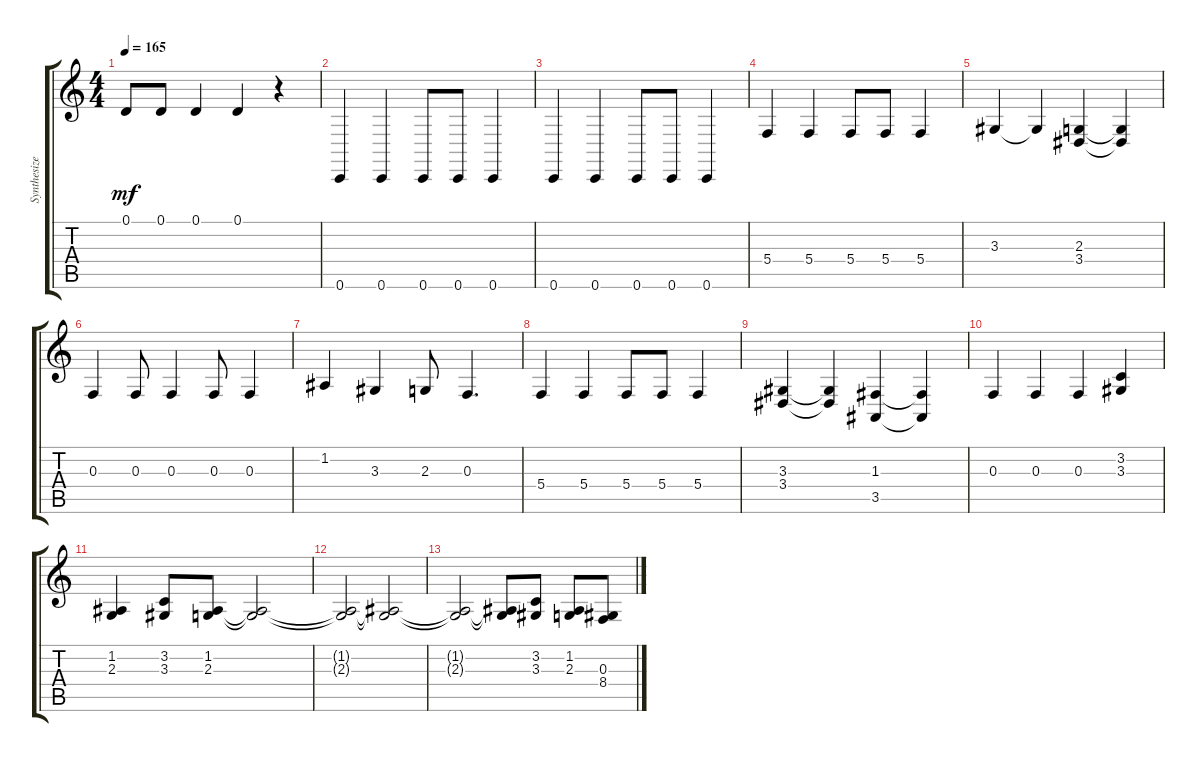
\track ("Synthesizer" "Synthesize") {instrument lead6voice}
\staff {score tabs}
\tuning (D4 A3 F3 C3 G2 C2) {hide}
\ts (4 4)
\tempo 165
\clef g2
\ks c
0.1.8{dy mf} 0.1.8 0.1.4 0.1.4 r.4 |
0.6.4 0.6.4 0.6.8 0.6.8 0.6.4 |
0.6.4 0.6.4 0.6.8 0.6.8 0.6.4 |
5.4.4 5.4.4 5.4.8 5.4.8 5.4.4 |
3.3.4 3.3{t}.4 (2.3 3.4).4 (2.3{t} 3.4{t}).4 |
0.3.4 0.3.8 0.3.4 0.3.8 0.3.4 |
1.2.4 3.3.4 2.3.8 0.3.4{d} |
5.4.4 5.4.4 5.4.8 5.4.8 5.4.4 |
(3.3 3.4).4 (3.3{t} 3.4{t}).4 (1.3 3.5).4 (1.3{t} 3.5{t}).4 |
0.3.4 0.3.4 0.3.4 (3.2 3.3).4 |
(1.2 2.3).4 (3.2 3.3).8 (1.2 2.3).8 (1.2{t} 2.3{t}).2 |
(1.2{t} 2.3{t}).2 (1.2{t} 2.3{t}).2 |
(1.2{t} 2.3{t}).2 (1.2{t} 2.3{t}).8 (3.2 3.3).8 (1.2 2.3).8 (0.3 8.4).8
